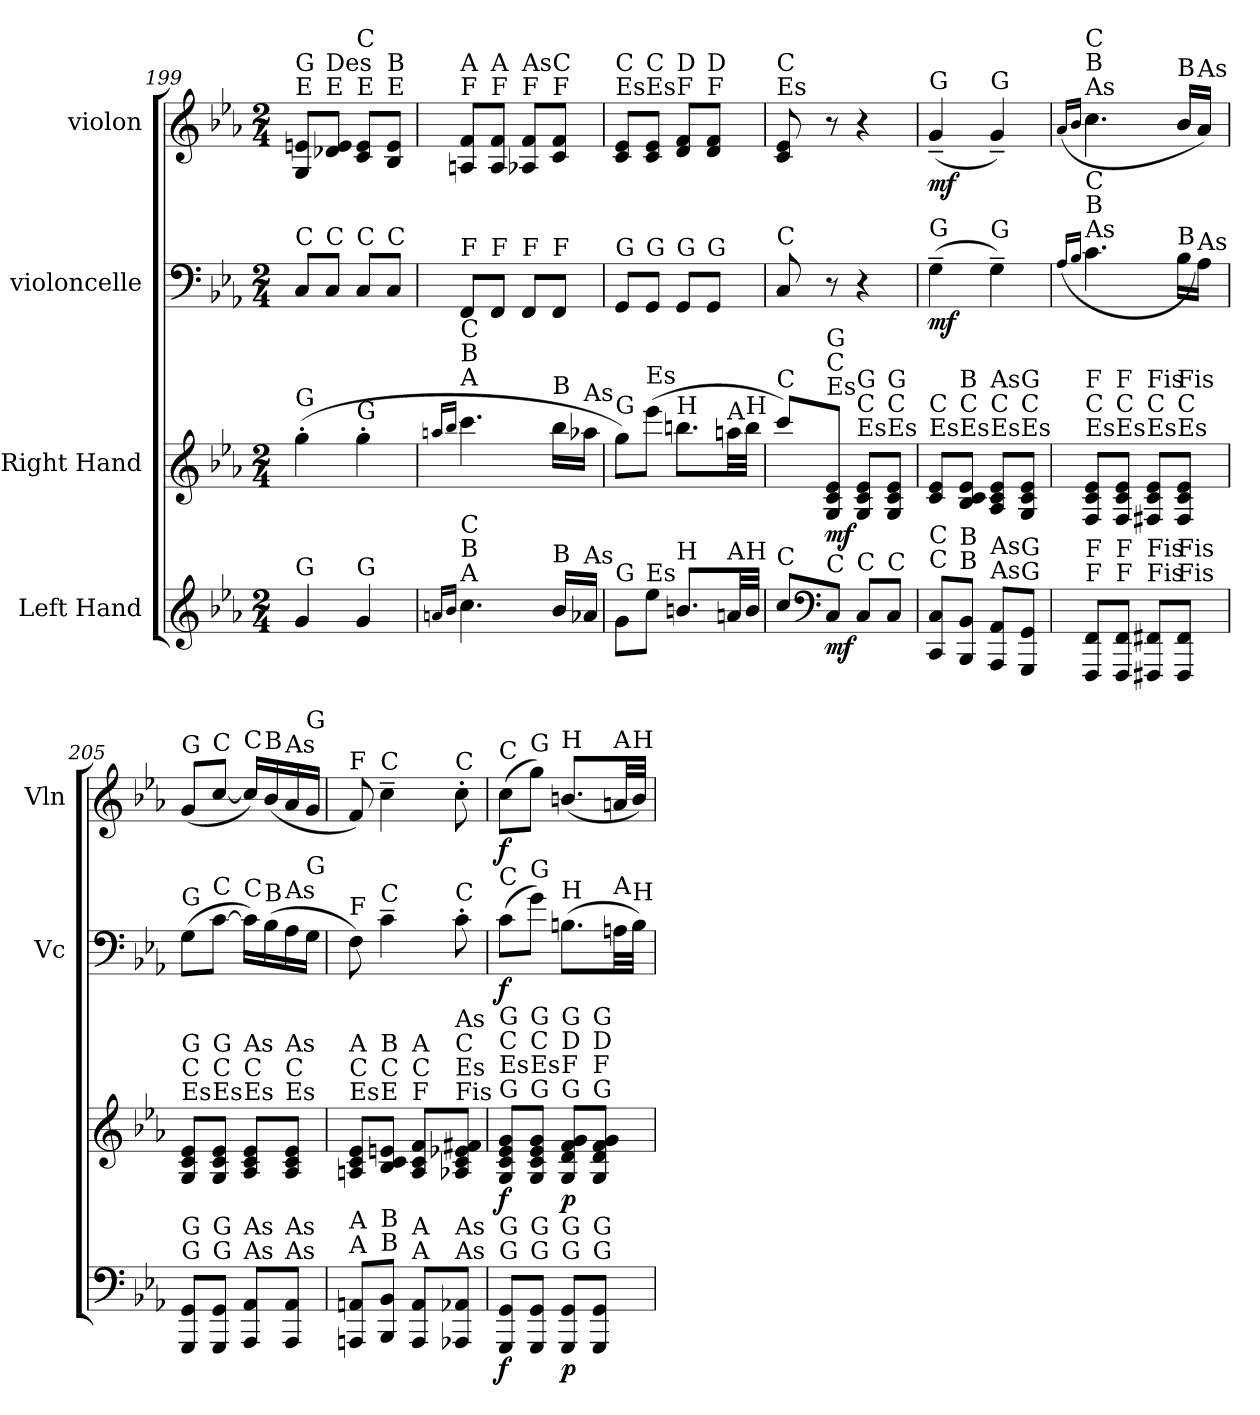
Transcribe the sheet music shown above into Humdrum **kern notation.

**kern	**dynam	**kern	**dynam	**kern	**dynam	**kern	**dynam
*part4	*part4	*part3	*part3	*part2	*part2	*part1	*part1
*staff4	*staff4	*staff3	*staff3	*staff2	*staff2	*staff1	*staff1
*I"Left Hand	*	*I"Right Hand	*	*I"violoncelle	*	*I"violon	*
*	*	*	*	*I'Vc	*	*I'Vln	*
*clefG2	*	*clefG2	*	*clefF4	*	*clefG2	*
*k[b-e-a-]	*	*k[b-e-a-]	*	*k[b-e-a-]	*	*k[b-e-a-]	*
*M2/4	*	*M2/4	*	*M2/4	*	*M2/4	*
=199	=199	=199	=199	=199	=199	=199	=199
!	!	!	!	!	!	!LO:TX:a:t=E	!
!	!	!	!	!	!	!LO:TX:a:t=G	!
!	!	!	!	!LO:TX:a:t=C	!	!	!
!	!	!LO:TX:a:t=G	!	!	!	!	!
!LO:TX:a:t=G	!	!	!	!	!	!	!
4g/	.	(>4gg'\	.	8C/L	.	8G/ 8en/L	.
!	!	!	!	!	!	!LO:TX:a:t=E	!
!	!	!	!	!	!	!LO:TX:a:t=Des	!
!	!	!	!	!LO:TX:a:t=C	!	!	!
.	.	.	.	8C/J	.	8d-X/ 8e/J	.
!	!	!	!	!	!	!LO:TX:a:t=E	!
!	!	!	!	!	!	!LO:TX:a:t=C	!
!	!	!	!	!LO:TX:a:t=C	!	!	!
!	!	!LO:TX:a:t=G	!	!	!	!	!
!LO:TX:a:t=G	!	!	!	!	!	!	!
4g/	.	4gg'\	.	8C/L	.	8c/ 8e/L	.
!	!	!	!	!	!	!LO:TX:a:t=E	!
!	!	!	!	!	!	!LO:TX:a:t=B	!
!	!	!	!	!LO:TX:a:t=C	!	!	!
.	.	.	.	8C/J	.	8B-/ 8e/J	.
=200	=200	=200	=200	=200	=200	=200	=200
16qan/LL	.	16qaan/LL	.	.	.	.	.
16qb-/JJ	.	16qbb-/JJ	.	.	.	.	.
!	!	!	!	!	!	!LO:TX:a:t=F	!
!	!	!	!	!	!	!LO:TX:a:t=A	!
!	!	!	!	!LO:TX:a:t=F	!	!	!
!	!	!LO:TX:a:t=A	!	!	!	!	!
!	!	!LO:TX:a:t=B	!	!	!	!	!
!	!	!LO:TX:a:t=C	!	!	!	!	!
!LO:TX:a:t=A	!	!	!	!	!	!	!
!LO:TX:a:t=B	!	!	!	!	!	!	!
!LO:TX:a:t=C	!	!	!	!	!	!	!
4.cc\	.	4.ccc\	.	8FF/L	.	8An/ 8f/L	.
!	!	!	!	!	!	!LO:TX:a:t=F	!
!	!	!	!	!	!	!LO:TX:a:t=A	!
!	!	!	!	!LO:TX:a:t=F	!	!	!
.	.	.	.	8FF/J	.	8A/ 8f/J	.
!	!	!	!	!	!	!LO:TX:a:t=F	!
!	!	!	!	!	!	!LO:TX:a:t=As	!
!	!	!	!	!LO:TX:a:t=F	!	!	!
.	.	.	.	8FF/L	.	8A-X/ 8f/L	.
!	!	!	!	!	!	!LO:TX:a:t=F	!
!	!	!	!	!	!	!LO:TX:a:t=C	!
!	!	!	!	!LO:TX:a:t=F	!	!	!
!	!	!LO:TX:a:t=B	!	!	!	!	!
!LO:TX:a:t=B	!	!	!	!	!	!	!
16b-/LL	.	16bb-\LL	.	8FF/J	.	8c/ 8f/J	.
!	!	!LO:TX:a:t=As	!	!	!	!	!
!LO:TX:a:t=As	!	!	!	!	!	!	!
16a-X/JJ	.	16aa-X\JJ	.	.	.	.	.
=201	=201	=201	=201	=201	=201	=201	=201
!	!	!	!	!	!	!LO:TX:a:t=Es	!
!	!	!	!	!	!	!LO:TX:a:t=C	!
!	!	!	!	!LO:TX:a:t=G	!	!	!
!	!	!LO:TX:a:t=G	!	!	!	!	!
!LO:TX:a:t=G	!	!	!	!	!	!	!
8g\L	.	8gg\L)	.	8GG/L	.	8c/ 8e-/L	.
!	!	!	!	!	!	!LO:TX:a:t=Es	!
!	!	!	!	!	!	!LO:TX:a:t=C	!
!	!	!	!	!LO:TX:a:t=G	!	!	!
!	!	!LO:TX:a:t=Es	!	!	!	!	!
!LO:TX:a:t=Es	!	!	!	!	!	!	!
8ee-\J	.	(>8eee-\J	.	8GG/J	.	8c/ 8e-/J	.
!	!	!	!	!	!	!LO:TX:a:t=F	!
!	!	!	!	!	!	!LO:TX:a:t=D	!
!	!	!	!	!LO:TX:a:t=G	!	!	!
!	!	!LO:TX:a:t=H	!	!	!	!	!
!LO:TX:a:t=H	!	!	!	!	!	!	!
8.bn/L	.	8.bbn\L	.	8GG/L	.	8d/ 8f/L	.
!	!	!	!	!	!	!LO:TX:a:t=F	!
!	!	!	!	!	!	!LO:TX:a:t=D	!
!	!	!	!	!LO:TX:a:t=G	!	!	!
.	.	.	.	8GG/J	.	8d/ 8f/J	.
!	!	!LO:TX:a:t=A	!	!	!	!	!
!LO:TX:a:t=A	!	!	!	!	!	!	!
32an/LL	.	32aan\LL	.	.	.	.	.
!	!	!LO:TX:a:t=H	!	!	!	!	!
!LO:TX:a:t=H	!	!	!	!	!	!	!
32b/JJJ	.	32bb\JJJ	.	.	.	.	.
!!LO:PB:g=z
=202	=202	=202	=202	=202	=202	=202	=202
!	!	!	!	!	!	!LO:TX:a:t=Es	!
!	!	!	!	!	!	!LO:TX:a:t=C	!
!	!	!	!	!LO:TX:a:t=C	!	!	!
!	!	!LO:TX:a:t=C	!	!	!	!	!
!LO:TX:a:t=C	!	!	!	!	!	!	!
8cc/L	.	8ccc/L)	.	8C/	.	8c/ 8e-/	.
*clefF4	*	*	*	*	*	*	*
!	!	!LO:TX:a:t=Es	!	!	!	!	!
!	!	!LO:TX:a:t=C	!	!	!	!	!
!	!	!LO:TX:a:t=G	!	!	!	!	!
!LO:TX:a:t=C	!	!	!	!	!	!	!
!	!LO:DY:b	!	!LO:DY:b	!	!	!	!
8C/J	mf	8G/ 8c/ 8e-/J	mf	8r	.	8r	.
!	!	!LO:TX:a:t=Es	!	!	!	!	!
!	!	!LO:TX:a:t=C	!	!	!	!	!
!	!	!LO:TX:a:t=G	!	!	!	!	!
!LO:TX:a:t=C	!	!	!	!	!	!	!
8C/L	.	8G/ 8c/ 8e-/L	.	4r	.	4r	.
!	!	!LO:TX:a:t=Es	!	!	!	!	!
!	!	!LO:TX:a:t=C	!	!	!	!	!
!	!	!LO:TX:a:t=G	!	!	!	!	!
!LO:TX:a:t=C	!	!	!	!	!	!	!
8C/J	.	8G/ 8c/ 8e-/J	.	.	.	.	.
=203	=203	=203	=203	=203	=203	=203	=203
!	!	!	!	!	!	!LO:TX:a:t=G	!
!	!	!	!	!LO:TX:a:t=G	!	!	!
!	!	!LO:TX:a:t=Es	!	!	!	!	!
!	!	!LO:TX:a:t=C	!	!	!	!	!
!LO:TX:a:t=C	!	!	!	!	!	!	!
!LO:TX:a:t=C	!	!	!	!	!	!	!
!	!	!	!	!	!LO:DY:b	!	!LO:DY:b
8CC/ 8C/L	.	8c/ 8e-/L	.	(>4G~\	mf	(<4g~/	mf
!	!	!LO:TX:a:t=Es	!	!	!	!	!
!	!	!LO:TX:a:t=C	!	!	!	!	!
!	!	!LO:TX:a:t=B	!	!	!	!	!
!LO:TX:a:t=B	!	!	!	!	!	!	!
!LO:TX:a:t=B	!	!	!	!	!	!	!
8BBB-/ 8BB-/J	.	8B-/ 8c/ 8e-/J	.	.	.	.	.
!	!	!	!	!	!	!LO:TX:a:t=G	!
!	!	!	!	!LO:TX:a:t=G	!	!	!
!	!	!LO:TX:a:t=Es	!	!	!	!	!
!	!	!LO:TX:a:t=C	!	!	!	!	!
!	!	!LO:TX:a:t=As	!	!	!	!	!
!LO:TX:a:t=As	!	!	!	!	!	!	!
!LO:TX:a:t=As	!	!	!	!	!	!	!
8AAA-/ 8AA-/L	.	8A-/ 8c/ 8e-/L	.	4G~\)	.	4g~/)	.
!	!	!LO:TX:a:t=Es	!	!	!	!	!
!	!	!LO:TX:a:t=C	!	!	!	!	!
!	!	!LO:TX:a:t=G	!	!	!	!	!
!LO:TX:a:t=G	!	!	!	!	!	!	!
!LO:TX:a:t=G	!	!	!	!	!	!	!
8GGG/ 8GG/J	.	8G/ 8c/ 8e-/J	.	.	.	.	.
=204	=204	=204	=204	=204	=204	=204	=204
.	.	.	.	(<16qA-/LL	.	(<16qa-/LL	.
.	.	.	.	16qB-/JJ	.	16qb-/JJ	.
!	!	!	!	!	!	!LO:TX:a:t=As	!
!	!	!	!	!	!	!LO:TX:a:t=B	!
!	!	!	!	!	!	!LO:TX:a:t=C	!
!	!	!	!	!LO:TX:a:t=As	!	!	!
!	!	!	!	!LO:TX:a:t=B	!	!	!
!	!	!	!	!LO:TX:a:t=C	!	!	!
!	!	!LO:TX:a:t=Es	!	!	!	!	!
!	!	!LO:TX:a:t=C	!	!	!	!	!
!	!	!LO:TX:a:t=F	!	!	!	!	!
!LO:TX:a:t=F	!	!	!	!	!	!	!
!LO:TX:a:t=F	!	!	!	!	!	!	!
8FFF/ 8FF/L	.	8F/ 8c/ 8e-/L	.	4.c\	.	4.cc\	.
!	!	!LO:TX:a:t=Es	!	!	!	!	!
!	!	!LO:TX:a:t=C	!	!	!	!	!
!	!	!LO:TX:a:t=F	!	!	!	!	!
!LO:TX:a:t=F	!	!	!	!	!	!	!
!LO:TX:a:t=F	!	!	!	!	!	!	!
8FFF/ 8FF/J	.	8F/ 8c/ 8e-/J	.	.	.	.	.
!	!	!LO:TX:a:t=Es	!	!	!	!	!
!	!	!LO:TX:a:t=C	!	!	!	!	!
!	!	!LO:TX:a:t=Fis	!	!	!	!	!
!LO:TX:a:t=Fis	!	!	!	!	!	!	!
!LO:TX:a:t=Fis	!	!	!	!	!	!	!
8FFF#X/ 8FF#X/L	.	8F#X/ 8c/ 8e-/L	.	.	.	.	.
!	!	!	!	!	!	!LO:TX:a:t=B	!
!	!	!	!	!LO:TX:a:t=B	!	!	!
!	!	!LO:TX:a:t=Es	!	!	!	!	!
!	!	!LO:TX:a:t=C	!	!	!	!	!
!	!	!LO:TX:a:t=Fis	!	!	!	!	!
!LO:TX:a:t=Fis	!	!	!	!	!	!	!
!LO:TX:a:t=Fis	!	!	!	!	!	!	!
8FFF#/ 8FF#/J	.	8F#/ 8c/ 8e-/J	.	16B-\LL	.	16b-/LL	.
!	!	!	!	!	!	!LO:TX:a:t=As	!
!	!	!	!	!LO:TX:a:t=As	!	!	!
.	.	.	.	16A-\JJ)	.	16a-/JJ)	.
=205	=205	=205	=205	=205	=205	=205	=205
!	!	!	!	!	!	!LO:TX:a:t=G	!
!	!	!	!	!LO:TX:a:t=G	!	!	!
!	!	!LO:TX:a:t=Es	!	!	!	!	!
!	!	!LO:TX:a:t=C	!	!	!	!	!
!	!	!LO:TX:a:t=G	!	!	!	!	!
!LO:TX:a:t=G	!	!	!	!	!	!	!
!LO:TX:a:t=G	!	!	!	!	!	!	!
8GGG/ 8GG/L	.	8G/ 8c/ 8e-/L	.	(>8G\L	.	(<8g/L	.
!	!	!	!	!	!	!LO:TX:a:t=C	!
!	!	!	!	!LO:TX:a:t=C	!	!	!
!	!	!LO:TX:a:t=Es	!	!	!	!	!
!	!	!LO:TX:a:t=C	!	!	!	!	!
!	!	!LO:TX:a:t=G	!	!	!	!	!
!LO:TX:a:t=G	!	!	!	!	!	!	!
!LO:TX:a:t=G	!	!	!	!	!	!	!
8GGG/ 8GG/J	.	8G/ 8c/ 8e-/J	.	[8c\J	.	[8cc/J	.
!	!	!	!	!	!	!LO:TX:a:t=C	!
!	!	!	!	!LO:TX:a:t=C	!	!	!
!	!	!LO:TX:a:t=Es	!	!	!	!	!
!	!	!LO:TX:a:t=C	!	!	!	!	!
!	!	!LO:TX:a:t=As	!	!	!	!	!
!LO:TX:a:t=As	!	!	!	!	!	!	!
!LO:TX:a:t=As	!	!	!	!	!	!	!
8AAA-/ 8AA-/L	.	8A-/ 8c/ 8e-/L	.	16c\LL])	.	16cc/LL])	.
!	!	!	!	!	!	!LO:TX:a:t=B	!
!	!	!	!	!LO:TX:a:t=B	!	!	!
.	.	.	.	(>16B-\	.	(<16b-/	.
!	!	!	!	!	!	!LO:TX:a:t=As	!
!	!	!	!	!LO:TX:a:t=As	!	!	!
!	!	!LO:TX:a:t=Es	!	!	!	!	!
!	!	!LO:TX:a:t=C	!	!	!	!	!
!	!	!LO:TX:a:t=As	!	!	!	!	!
!LO:TX:a:t=As	!	!	!	!	!	!	!
!LO:TX:a:t=As	!	!	!	!	!	!	!
8AAA-/ 8AA-/J	.	8A-/ 8c/ 8e-/J	.	16A-\	.	16a-/	.
!	!	!	!	!	!	!LO:TX:a:t=G	!
!	!	!	!	!LO:TX:a:t=G	!	!	!
.	.	.	.	16G\JJ	.	16g/JJ	.
=206	=206	=206	=206	=206	=206	=206	=206
!	!	!	!	!	!	!LO:TX:a:t=F	!
!	!	!	!	!LO:TX:a:t=F	!	!	!
!	!	!LO:TX:a:t=Es	!	!	!	!	!
!	!	!LO:TX:a:t=C	!	!	!	!	!
!	!	!LO:TX:a:t=A	!	!	!	!	!
!LO:TX:a:t=A	!	!	!	!	!	!	!
!LO:TX:a:t=A	!	!	!	!	!	!	!
8AAAn/ 8AAn/L	.	8An/ 8c/ 8e-/L	.	8F\)	.	8f/)	.
!	!	!	!	!	!	!LO:TX:a:t=C	!
!	!	!	!	!LO:TX:a:t=C	!	!	!
!	!	!LO:TX:a:t=E	!	!	!	!	!
!	!	!LO:TX:a:t=C	!	!	!	!	!
!	!	!LO:TX:a:t=B	!	!	!	!	!
!LO:TX:a:t=B	!	!	!	!	!	!	!
!LO:TX:a:t=B	!	!	!	!	!	!	!
8BBB-/ 8BB-/J	.	8B-/ 8c/ 8en/J	.	4c~\	.	4cc~\	.
!	!	!LO:TX:a:t=F	!	!	!	!	!
!	!	!LO:TX:a:t=C	!	!	!	!	!
!	!	!LO:TX:a:t=A	!	!	!	!	!
!LO:TX:a:t=A	!	!	!	!	!	!	!
!LO:TX:a:t=A	!	!	!	!	!	!	!
8AAA/ 8AA/L	.	8A/ 8c/ 8f/L	.	.	.	.	.
!	!	!	!	!	!	!LO:TX:a:t=C	!
!	!	!	!	!LO:TX:a:t=C	!	!	!
!	!	!LO:TX:a:t=Fis	!	!	!	!	!
!	!	!LO:TX:a:t=Es	!	!	!	!	!
!	!	!LO:TX:a:t=C	!	!	!	!	!
!	!	!LO:TX:a:t=As	!	!	!	!	!
!LO:TX:a:t=As	!	!	!	!	!	!	!
!LO:TX:a:t=As	!	!	!	!	!	!	!
8AAA-X/ 8AA-X/J	.	8A-X/ 8c/ 8e-X/ 8f#X/J	.	8c'\	.	8cc'\	.
=207	=207	=207	=207	=207	=207	=207	=207
!	!	!	!	!	!	!LO:TX:a:t=C	!
!	!	!	!	!LO:TX:a:t=C	!	!	!
!	!	!LO:TX:a:t=G	!	!	!	!	!
!	!	!LO:TX:a:t=Es	!	!	!	!	!
!	!	!LO:TX:a:t=C	!	!	!	!	!
!	!	!LO:TX:a:t=G	!	!	!	!	!
!LO:TX:a:t=G	!	!	!	!	!	!	!
!LO:TX:a:t=G	!	!	!	!	!	!	!
!	!LO:DY:b	!	!LO:DY:b	!	!LO:DY:b	!	!LO:DY:b
8GGG/ 8GG/L	f	8G/ 8c/ 8e-/ 8g/L	f	(>8c\L	f	(>8cc\L	f
!	!	!	!	!	!	!LO:TX:a:t=G	!
!	!	!	!	!LO:TX:a:t=G	!	!	!
!	!	!LO:TX:a:t=G	!	!	!	!	!
!	!	!LO:TX:a:t=Es	!	!	!	!	!
!	!	!LO:TX:a:t=C	!	!	!	!	!
!	!	!LO:TX:a:t=G	!	!	!	!	!
!LO:TX:a:t=G	!	!	!	!	!	!	!
!LO:TX:a:t=G	!	!	!	!	!	!	!
8GGG/ 8GG/J	.	8G/ 8c/ 8e-/ 8g/J	.	8g\J)	.	8gg\J)	.
!	!	!	!	!	!	!LO:TX:a:t=H	!
!	!	!	!	!LO:TX:a:t=H	!	!	!
!	!	!LO:TX:a:t=G	!	!	!	!	!
!	!	!LO:TX:a:t=F	!	!	!	!	!
!	!	!LO:TX:a:t=D	!	!	!	!	!
!	!	!LO:TX:a:t=G	!	!	!	!	!
!LO:TX:a:t=G	!	!	!	!	!	!	!
!LO:TX:a:t=G	!	!	!	!	!	!	!
!	!LO:DY:b	!	!LO:DY:b	!	!	!	!
8GGG/ 8GG/L	p	8G/ 8d/ 8f/ 8g/L	p	(>8.Bn\L	.	(<8.bn/L	.
!	!	!LO:TX:a:t=G	!	!	!	!	!
!	!	!LO:TX:a:t=F	!	!	!	!	!
!	!	!LO:TX:a:t=D	!	!	!	!	!
!	!	!LO:TX:a:t=G	!	!	!	!	!
!LO:TX:a:t=G	!	!	!	!	!	!	!
!LO:TX:a:t=G	!	!	!	!	!	!	!
8GGG/ 8GG/J	.	8G/ 8d/ 8f/ 8g/J	.	.	.	.	.
!	!	!	!	!	!	!LO:TX:a:t=A	!
!	!	!	!	!LO:TX:a:t=A	!	!	!
.	.	.	.	32An\LL	.	32an/LL	.
!	!	!	!	!	!	!LO:TX:a:t=H	!
!	!	!	!	!LO:TX:a:t=H	!	!	!
.	.	.	.	32B\JJJ)	.	32b/JJJ)	.
=	=	=	=	=	=	=	=
*-	*-	*-	*-	*-	*-	*-	*-
